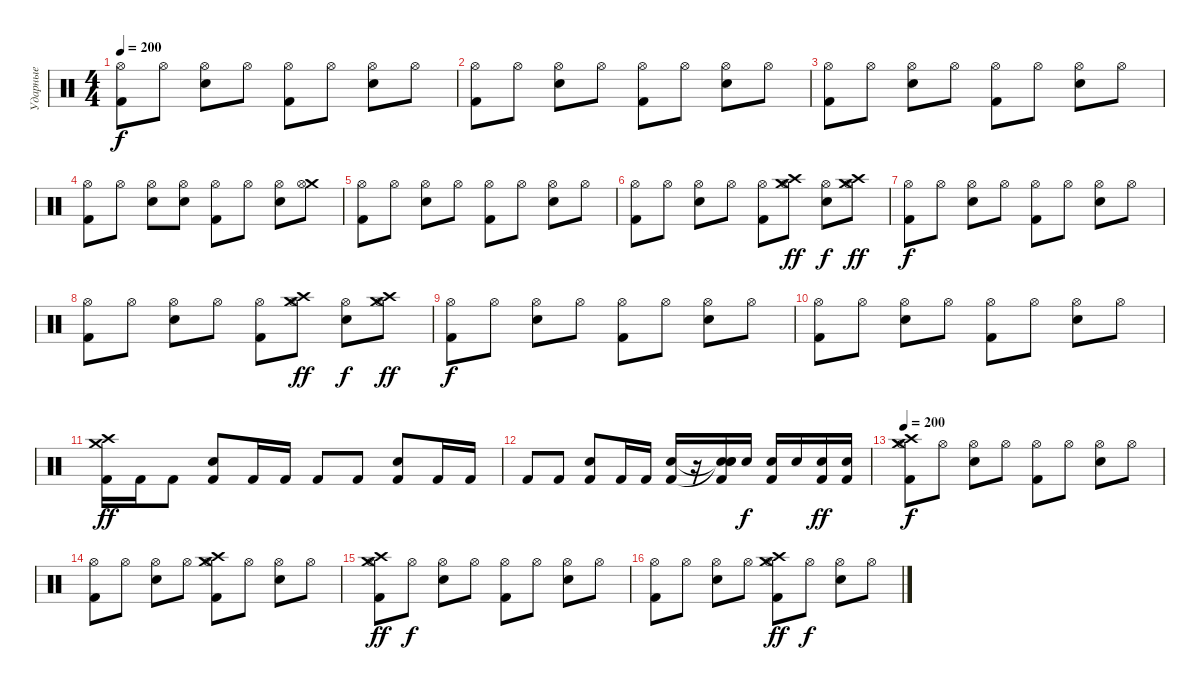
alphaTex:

\track ("Ударные" "Ударные") {instrument percussion}
\staff {score}
\articulation defaults
\ts (4 4)
\tempo 200
\clef neutral
\ks c
("Hi-Hat (open)" "Kick (hit) 2").8{dy f} "Hi-Hat (open)".8 ("Hi-Hat (open)" "Electric Snare (hit)").8 "Hi-Hat (open)".8 ("Hi-Hat (open)" "Kick (hit) 2").8 "Hi-Hat (open)".8 ("Hi-Hat (open)" "Electric Snare (hit)").8 "Hi-Hat (open)".8 |
("Hi-Hat (open)" "Kick (hit) 2").8 "Hi-Hat (open)".8 ("Hi-Hat (open)" "Electric Snare (hit)").8 "Hi-Hat (open)".8 ("Hi-Hat (open)" "Kick (hit) 2").8 "Hi-Hat (open)".8 ("Hi-Hat (open)" "Electric Snare (hit)").8 "Hi-Hat (open)".8 |
("Hi-Hat (open)" "Kick (hit) 2").8 "Hi-Hat (open)".8 ("Hi-Hat (open)" "Electric Snare (hit)").8 "Hi-Hat (open)".8 ("Hi-Hat (open)" "Kick (hit) 2").8 "Hi-Hat (open)".8 ("Hi-Hat (open)" "Electric Snare (hit)").8 "Hi-Hat (open)".8 |
("Hi-Hat (open)" "Kick (hit) 2").8 "Hi-Hat (open)".8 ("Hi-Hat (open)" "Electric Snare (hit)").8 ("Hi-Hat (open)" "Electric Snare (hit)").8 ("Hi-Hat (open)" "Kick (hit) 2").8 "Hi-Hat (open)".8 ("Hi-Hat (open)" "Electric Snare (hit)").8 ("Crash medium (hit)" "Hi-Hat (open)").8 |
("Hi-Hat (open)" "Kick (hit) 2").8 "Hi-Hat (open)".8 ("Hi-Hat (open)" "Electric Snare (hit)").8 "Hi-Hat (open)".8 ("Hi-Hat (open)" "Kick (hit) 2").8 "Hi-Hat (open)".8 ("Hi-Hat (open)" "Electric Snare (hit)").8 "Hi-Hat (open)".8 |
("Hi-Hat (open)" "Kick (hit) 2").8 "Hi-Hat (open)".8 ("Hi-Hat (open)" "Electric Snare (hit)").8 "Hi-Hat (open)".8 ("Hi-Hat (open)" "Kick (hit) 2").8 ("Crash medium (hit)" "Crash high (hit)" "Hi-Hat (open)").8{dy ff} ("Hi-Hat (open)" "Electric Snare (hit)").8{dy f} ("Crash medium (hit)" "Crash high (hit)" "Hi-Hat (open)").8{dy ff} |
("Hi-Hat (open)" "Kick (hit) 2").8{dy f} "Hi-Hat (open)".8 ("Hi-Hat (open)" "Electric Snare (hit)").8 "Hi-Hat (open)".8 ("Hi-Hat (open)" "Kick (hit) 2").8 "Hi-Hat (open)".8 ("Hi-Hat (open)" "Electric Snare (hit)").8 "Hi-Hat (open)".8 |
("Hi-Hat (open)" "Kick (hit) 2").8 "Hi-Hat (open)".8 ("Hi-Hat (open)" "Electric Snare (hit)").8 "Hi-Hat (open)".8 ("Hi-Hat (open)" "Kick (hit) 2").8 ("Crash medium (hit)" "Crash high (hit)" "Hi-Hat (open)").8{dy ff} ("Hi-Hat (open)" "Electric Snare (hit)").8{dy f} ("Crash medium (hit)" "Crash high (hit)" "Hi-Hat (open)").8{dy ff} |
("Hi-Hat (open)" "Kick (hit) 2").8{dy f} "Hi-Hat (open)".8 ("Hi-Hat (open)" "Electric Snare (hit)").8 "Hi-Hat (open)".8 ("Hi-Hat (open)" "Kick (hit) 2").8 "Hi-Hat (open)".8 ("Hi-Hat (open)" "Electric Snare (hit)").8 "Hi-Hat (open)".8 |
("Hi-Hat (open)" "Kick (hit) 2").8 "Hi-Hat (open)".8 ("Hi-Hat (open)" "Electric Snare (hit)").8 "Hi-Hat (open)".8 ("Hi-Hat (open)" "Kick (hit) 2").8 "Hi-Hat (open)".8 ("Hi-Hat (open)" "Electric Snare (hit)").8 "Hi-Hat (open)".8 |
("Crash high (hit)" "Crash medium (hit)" "Kick (hit) 2").16{dy ff} "Kick (hit) 2".16 "Kick (hit) 2".8 ("Electric Snare (hit)" "Kick (hit) 2").8 "Kick (hit) 2".16 "Kick (hit) 2".16 "Kick (hit) 2".8 "Kick (hit) 2".8 ("Electric Snare (hit)" "Kick (hit) 2").8 "Kick (hit) 2".16 "Kick (hit) 2".16 |
"Kick (hit) 2".8 "Kick (hit) 2".8 ("Electric Snare (hit)" "Kick (hit) 2").8 "Kick (hit) 2".16 "Kick (hit) 2".16 ("Electric Snare (hit)" "Kick (hit) 2").16 r.16 ("Snare (hit)"{t} "Snare (hit)"{t} "Electric Snare (hit)" "Kick (hit) 2").16 "Electric Snare (hit)".16{dy f} ("Electric Snare (hit)" "Kick (hit) 2").16 "Electric Snare (hit)".16 ("Electric Snare (hit)" "Kick (hit) 2").16{dy ff} ("Electric Snare (hit)" "Kick (hit) 2").16 |
\tempo 200
("Crash high (hit)" "Crash medium (hit)" "Hi-Hat (open)" "Kick (hit) 2").8{dy f} "Hi-Hat (open)".8 ("Hi-Hat (open)" "Electric Snare (hit)").8 "Hi-Hat (open)".8 ("Hi-Hat (open)" "Kick (hit) 2").8 "Hi-Hat (open)".8 ("Hi-Hat (open)" "Electric Snare (hit)").8 "Hi-Hat (open)".8 |
("Hi-Hat (open)" "Kick (hit) 2").8 "Hi-Hat (open)".8 ("Hi-Hat (open)" "Electric Snare (hit)").8 "Hi-Hat (open)".8 ("Crash high (hit)" "Crash medium (hit)" "Hi-Hat (open)" "Kick (hit) 2").8 "Hi-Hat (open)".8 ("Hi-Hat (open)" "Electric Snare (hit)").8 "Hi-Hat (open)".8 |
("Crash high (hit)" "Crash medium (hit)" "Hi-Hat (open)" "Kick (hit) 2").8{dy ff} "Hi-Hat (open)".8{dy f} ("Hi-Hat (open)" "Electric Snare (hit)").8 "Hi-Hat (open)".8 ("Hi-Hat (open)" "Kick (hit) 2").8 "Hi-Hat (open)".8 ("Hi-Hat (open)" "Electric Snare (hit)").8 "Hi-Hat (open)".8 |
("Hi-Hat (open)" "Kick (hit) 2").8 "Hi-Hat (open)".8 ("Hi-Hat (open)" "Electric Snare (hit)").8 "Hi-Hat (open)".8 ("Crash high (hit)" "Crash medium (hit)" "Hi-Hat (open)" "Kick (hit) 2").8{dy ff} "Hi-Hat (open)".8{dy f} ("Hi-Hat (open)" "Electric Snare (hit)").8 "Hi-Hat (open)".8
